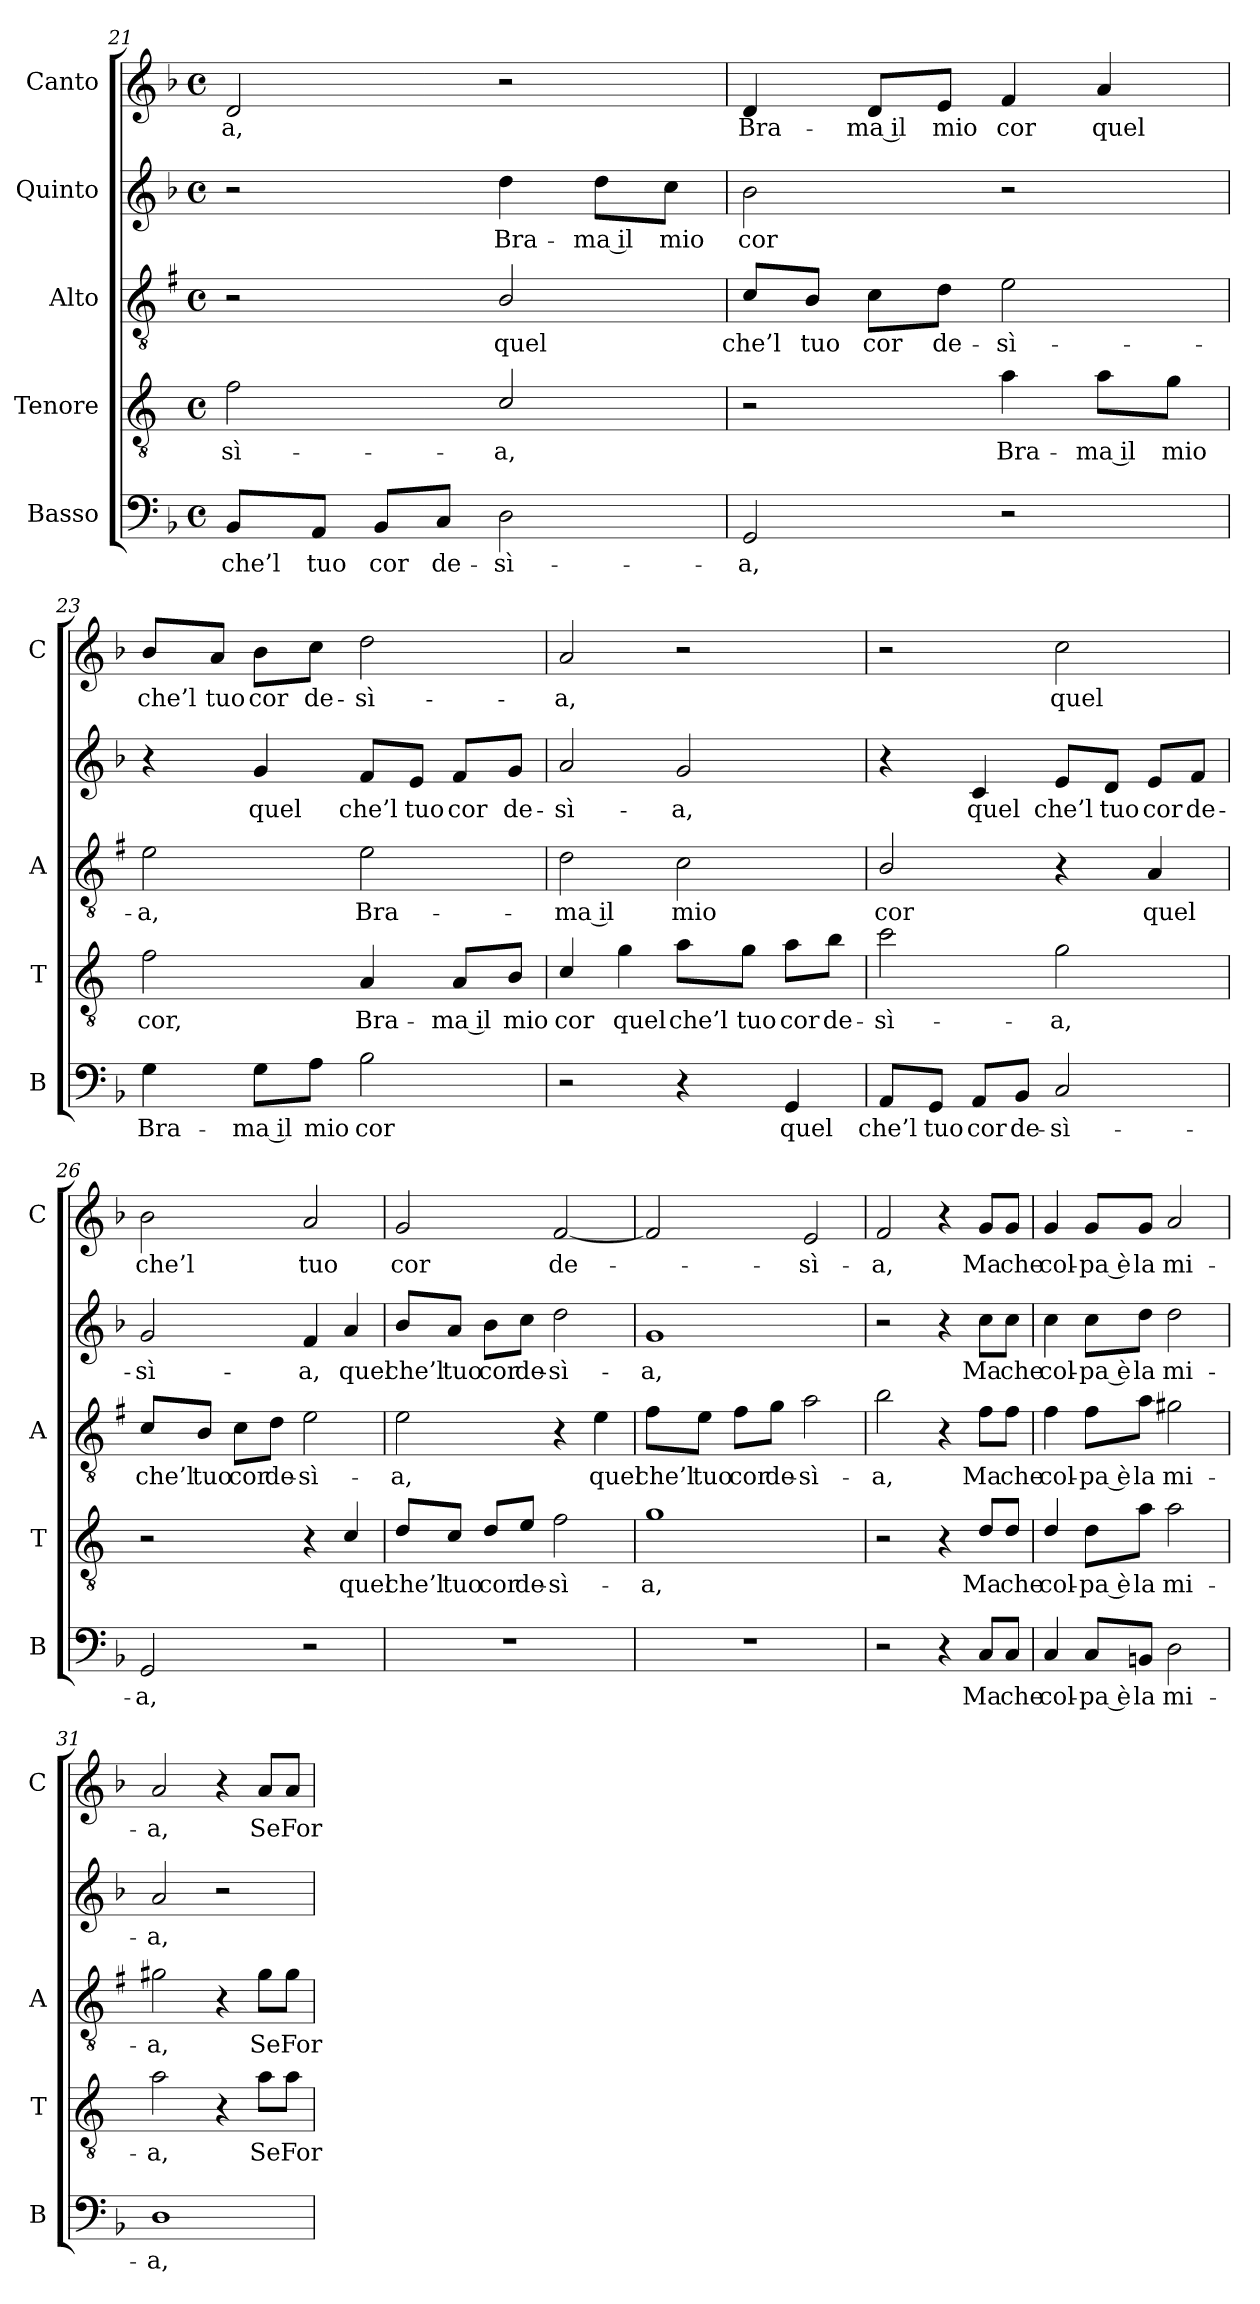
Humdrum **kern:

**kern	**text	**kern	**text	**kern	**text	**kern	**text	**kern	**text
*part5	*part5	*part4	*part4	*part3	*part3	*part2	*part2	*part1	*part1
*staff5	*staff5	*staff4	*staff4	*staff3	*staff3	*staff2	*staff2	*staff1	*staff1
*I"Basso	*	*I"Tenore	*	*I"Alto	*	*I"Quinto	*	*I"Canto	*
*I'B	*	*I'T	*	*I'A	*	*	*	*I'C	*
*clefF4	*	*clefGv2	*	*clefGv2	*	*clefG2	*	*clefG2	*
*	*	*ITrd4c7	*	*ITrd1c2	*	*	*	*	*
*k[b-]	*	*k[b-]	*	*k[b-]	*	*k[b-]	*	*k[b-]	*
*F:	*	*F:	*	*F:	*	*F:	*	*F:	*
*M4/4	*	*M4/4	*	*M4/4	*	*M4/4	*	*M4/4	*
*met(c)	*	*met(c)	*	*met(c)	*	*met(c)	*	*met(c)	*
=21	=21	=21	=21	=21	=21	=21	=21	=21	=21
!	!LO:LY:b	!	!LO:LY:b	!	!	!	!	!	!LO:LY:b
8BB-/L	che’l	2B-\	-sì-	2r	.	2r	.	2d/	-a,
!	!LO:LY:b	!	!	!	!	!	!	!	!
8AA/J	tuo	.	.	.	.	.	.	.	.
!	!LO:LY:b	!	!	!	!	!	!	!	!
8BB-/L	cor	.	.	.	.	.	.	.	.
!	!LO:LY:b	!	!	!	!	!	!	!	!
8C/J	de-	.	.	.	.	.	.	.	.
!	!LO:LY:b	!	!LO:LY:b	!	!LO:LY:b	!	!LO:LY:b	!	!
2D\	-sì-	2F/	-a,	2A/	quel	4dd\	Bra-	2r	.
!	!	!	!	!	!	!	!LO:LY:b	!	!
.	.	.	.	.	.	8dd\L	-ma il	.	.
!	!	!	!	!	!	!	!LO:LY:b	!	!
.	.	.	.	.	.	8cc\J	mio	.	.
=22	=22	=22	=22	=22	=22	=22	=22	=22	=22
!	!LO:LY:b	!	!	!	!LO:LY:b	!	!LO:LY:b	!	!LO:LY:b
2GG/	-a,	2r	.	8B-/L	che’l	2b-\	cor	4d/	Bra-
!	!	!	!	!	!LO:LY:b	!	!	!	!
.	.	.	.	8A/J	tuo	.	.	.	.
!	!	!	!	!	!LO:LY:b	!	!	!	!LO:LY:b
.	.	.	.	8B-\L	cor	.	.	8d/L	-ma il
!	!	!	!	!	!LO:LY:b	!	!	!	!LO:LY:b
.	.	.	.	8c\J	de-	.	.	8e/J	mio
!	!	!	!LO:LY:b	!	!LO:LY:b	!	!	!	!LO:LY:b
2r	.	4d\	Bra-	2d\	-sì-	2r	.	4f/	cor
!	!	!	!LO:LY:b	!	!	!	!	!	!LO:LY:b
.	.	8d\L	-ma il	.	.	.	.	4a/	quel
!	!	!	!LO:LY:b	!	!	!	!	!	!
.	.	8c\J	mio	.	.	.	.	.	.
!!LO:LB:g=z
=23	=23	=23	=23	=23	=23	=23	=23	=23	=23
!	!LO:LY:b	!	!LO:LY:b	!	!LO:LY:b	!	!	!	!LO:LY:b
4G\	Bra-	2B-\	cor,	2d\	-a,	4r	.	8b-/L	che’l
!	!	!	!	!	!	!	!	!	!LO:LY:b
.	.	.	.	.	.	.	.	8a/J	tuo
!	!LO:LY:b	!	!	!	!	!	!LO:LY:b	!	!LO:LY:b
8G\L	-ma il	.	.	.	.	4g/	quel	8b-\L	cor
!	!LO:LY:b	!	!	!	!	!	!	!	!LO:LY:b
8A\J	mio	.	.	.	.	.	.	8cc\J	de-
!	!LO:LY:b	!	!LO:LY:b	!	!LO:LY:b	!	!LO:LY:b	!	!LO:LY:b
2B-\	cor	4D/	Bra-	2d\	Bra-	8f/L	che’l	2dd\	-sì-
!	!	!	!	!	!	!	!LO:LY:b	!	!
.	.	.	.	.	.	8e/J	tuo	.	.
!	!	!	!LO:LY:b	!	!	!	!LO:LY:b	!	!
.	.	8D/L	-ma il	.	.	8f/L	cor	.	.
!	!	!	!LO:LY:b	!	!	!	!LO:LY:b	!	!
.	.	8E/J	mio	.	.	8g/J	de-	.	.
=24	=24	=24	=24	=24	=24	=24	=24	=24	=24
!	!	!	!LO:LY:b	!	!LO:LY:b	!	!LO:LY:b	!	!LO:LY:b
2r	.	4F/	cor	2c\	-ma il	2a/	-sì-	2a/	-a,
!	!	!	!LO:LY:b	!	!	!	!	!	!
.	.	4c\	quel	.	.	.	.	.	.
!	!	!	!LO:LY:b	!	!LO:LY:b	!	!LO:LY:b	!	!
4r	.	8d\L	che’l	2B-\	mio	2g/	-a,	2r	.
!	!	!	!LO:LY:b	!	!	!	!	!	!
.	.	8c\J	tuo	.	.	.	.	.	.
!	!LO:LY:b	!	!LO:LY:b	!	!	!	!	!	!
4GG/	quel	8d\L	cor	.	.	.	.	.	.
!	!	!	!LO:LY:b	!	!	!	!	!	!
.	.	8e\J	de-	.	.	.	.	.	.
=25	=25	=25	=25	=25	=25	=25	=25	=25	=25
!	!LO:LY:b	!	!LO:LY:b	!	!LO:LY:b	!	!	!	!
8AA/L	che’l	2f\	-sì-	2A/	cor	4r	.	2r	.
!	!LO:LY:b	!	!	!	!	!	!	!	!
8GG/J	tuo	.	.	.	.	.	.	.	.
!	!LO:LY:b	!	!	!	!	!	!LO:LY:b	!	!
8AA/L	cor	.	.	.	.	4c/	quel	.	.
!	!LO:LY:b	!	!	!	!	!	!	!	!
8BB-/J	de-	.	.	.	.	.	.	.	.
!	!LO:LY:b	!	!LO:LY:b	!	!	!	!LO:LY:b	!	!LO:LY:b
2C/	-sì-	2c\	-a,	4r	.	8e/L	che’l	2cc\	quel
!	!	!	!	!	!	!	!LO:LY:b	!	!
.	.	.	.	.	.	8d/J	tuo	.	.
!	!	!	!	!	!LO:LY:b	!	!LO:LY:b	!	!
.	.	.	.	4G/	quel	8e/L	cor	.	.
!	!	!	!	!	!	!	!LO:LY:b	!	!
.	.	.	.	.	.	8f/J	de-	.	.
=26	=26	=26	=26	=26	=26	=26	=26	=26	=26
!	!LO:LY:b	!	!	!	!LO:LY:b	!	!LO:LY:b	!	!LO:LY:b
2GG/	-a,	2r	.	8B-/L	che’l	2g/	-sì-	2b-\	che’l
!	!	!	!	!	!LO:LY:b	!	!	!	!
.	.	.	.	8A/J	tuo	.	.	.	.
!	!	!	!	!	!LO:LY:b	!	!	!	!
.	.	.	.	8B-\L	cor	.	.	.	.
!	!	!	!	!	!LO:LY:b	!	!	!	!
.	.	.	.	8c\J	de-	.	.	.	.
!	!	!	!	!	!LO:LY:b	!	!LO:LY:b	!	!LO:LY:b
2r	.	4r	.	2d\	-sì-	4f/	-a,	2a/	tuo
!	!	!	!LO:LY:b	!	!	!	!LO:LY:b	!	!
.	.	4F/	quel	.	.	4a/	quel	.	.
!!LO:PB:g=z
=27	=27	=27	=27	=27	=27	=27	=27	=27	=27
!	!	!	!LO:LY:b	!	!LO:LY:b	!	!LO:LY:b	!	!LO:LY:b
1r	.	8G/L	che’l	2d\	-a,	8b-/L	che’l	2g/	cor
!	!	!	!LO:LY:b	!	!	!	!LO:LY:b	!	!
.	.	8F/J	tuo	.	.	8a/J	tuo	.	.
!	!	!	!LO:LY:b	!	!	!	!LO:LY:b	!	!
.	.	8G/L	cor	.	.	8b-\L	cor	.	.
!	!	!	!LO:LY:b	!	!	!	!LO:LY:b	!	!
.	.	8A/J	de-	.	.	8cc\J	de-	.	.
!	!	!	!LO:LY:b	!	!	!	!LO:LY:b	!	!LO:LY:b
.	.	2B-\	-sì-	4r	.	2dd\	-sì-	[2f/	de-
!	!	!	!	!	!LO:LY:b	!	!	!	!
.	.	.	.	4d\	quel	.	.	.	.
=28	=28	=28	=28	=28	=28	=28	=28	=28	=28
!	!	!	!LO:LY:b	!	!LO:LY:b	!	!LO:LY:b	!	!
1r	.	1c	-a,	8e\L	che’l	1g	-a,	2f/]	.
!	!	!	!	!	!LO:LY:b	!	!	!	!
.	.	.	.	8d\J	tuo	.	.	.	.
!	!	!	!	!	!LO:LY:b	!	!	!	!
.	.	.	.	8e\L	cor	.	.	.	.
!	!	!	!	!	!LO:LY:b	!	!	!	!
.	.	.	.	8f\J	de-	.	.	.	.
!	!	!	!	!	!LO:LY:b	!	!	!	!LO:LY:b
.	.	.	.	2g\	-sì-	.	.	2e/	-sì-
=29	=29	=29	=29	=29	=29	=29	=29	=29	=29
!	!	!	!	!	!LO:LY:b	!	!	!	!LO:LY:b
2r	.	2r	.	2a\	-a,	2r	.	2f/	-a,
4r	.	4r	.	4r	.	4r	.	4r	.
!	!LO:LY:b	!	!LO:LY:b	!	!LO:LY:b	!	!LO:LY:b	!	!LO:LY:b
8C/L	Ma	8G/L	Ma	8e\L	Ma	8cc\L	Ma	8g/L	Ma
!	!LO:LY:b	!	!LO:LY:b	!	!LO:LY:b	!	!LO:LY:b	!	!LO:LY:b
8C/J	che	8G/J	che	8e\J	che	8cc\J	che	8g/J	che
=30	=30	=30	=30	=30	=30	=30	=30	=30	=30
!	!LO:LY:b	!	!LO:LY:b	!	!LO:LY:b	!	!LO:LY:b	!	!LO:LY:b
4C/	col-	4G/	col-	4e\	col-	4cc\	col-	4g/	col-
!	!LO:LY:b	!	!LO:LY:b	!	!LO:LY:b	!	!LO:LY:b	!	!LO:LY:b
8C/L	-pa è	8G\L	-pa è	8e\L	-pa è	8cc\L	-pa è	8g/L	-pa è
!	!LO:LY:b	!	!LO:LY:b	!	!LO:LY:b	!	!LO:LY:b	!	!LO:LY:b
8BBn/J	la	8d\J	la	8g\J	la	8dd\J	la	8g/J	la
!	!LO:LY:b	!	!LO:LY:b	!	!LO:LY:b	!	!LO:LY:b	!	!LO:LY:b
2D\	mi-	2d\	mi-	2f#X\	mi-	2dd\	mi-	2a/	mi-
=31	=31	=31	=31	=31	=31	=31	=31	=31	=31
!	!LO:LY:b	!	!LO:LY:b	!	!LO:LY:b	!	!LO:LY:b	!	!LO:LY:b
1D	-a,	2d\	-a,	2f#X\	-a,	2a/	-a,	2a/	-a,
.	.	4r	.	4r	.	2r	.	4r	.
!	!	!	!LO:LY:b	!	!LO:LY:b	!	!	!	!LO:LY:b
.	.	8d\L	Se	8f#\L	Se	.	.	8a/L	Se
!	!	!	!LO:LY:b	!	!LO:LY:b	!	!	!	!LO:LY:b
.	.	8d\J	For-	8f#\J	For-	.	.	8a/J	For-
=	=	=	=	=	=	=	=	=	=
*-	*-	*-	*-	*-	*-	*-	*-	*-	*-
